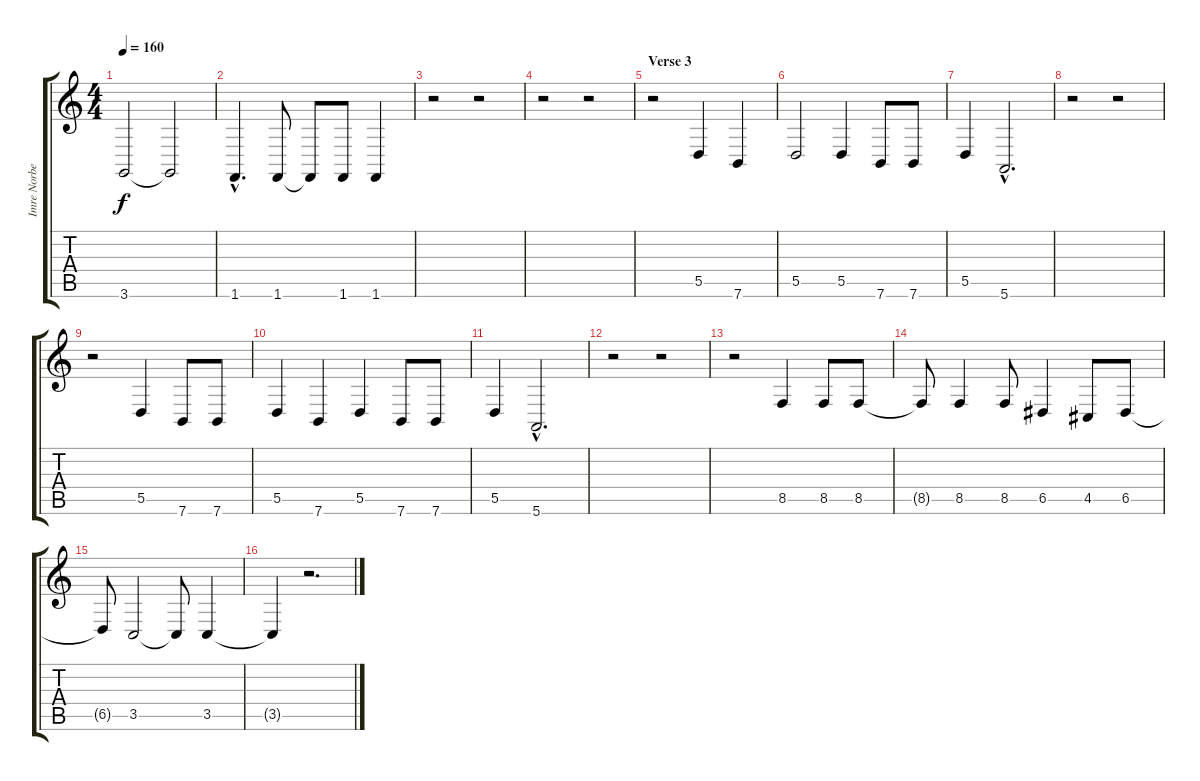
\track ("Imre Norbert" "Imre Norbe") {instrument englishhorn}
\staff {score tabs}
\tuning (E4 B3 G3 D3 A2 E2) {hide}
\ts (4 4)
\tempo 160
\clef g2
\ks c
3.6.2{dy f} 3.6{t}.2 |
1.6{hac}.4{d} 1.6.8 1.6{t}.8 1.6.8 1.6.4 |
r.2 r.2 |
r.2 r.2 |
\section ("" "Verse 3")
r.2 5.5.4 7.6.4 |
5.5.2 5.5.4 7.6.8 7.6.8 |
5.5.4 5.6{hac}.2{d} |
r.2 r.2 |
r.2 5.5.4 7.6.8 7.6.8 |
5.5.4 7.6.4 5.5.4 7.6.8 7.6.8 |
5.5.4 5.6{hac}.2{d} |
r.2 r.2 |
r.2 8.5.4 8.5.8 8.5.8 |
8.5{t}.8 8.5.4 8.5.8 6.5.4 4.5.8 6.5.8 |
6.5{t}.8 3.5.2 3.5{t}.8 3.5.4 |
3.5{t}.4 r.2{d}
